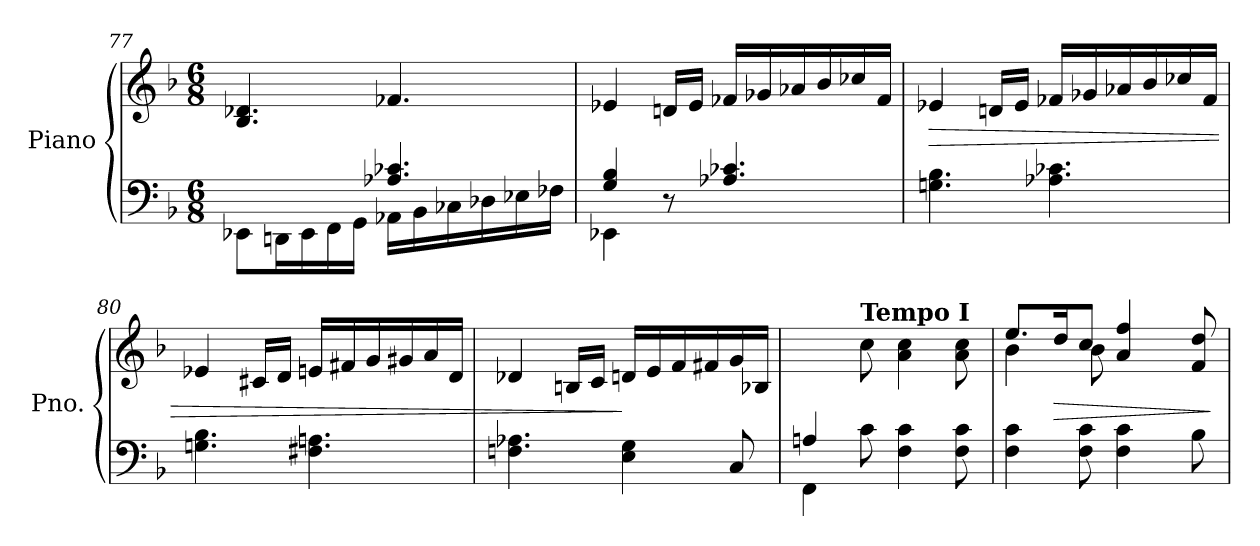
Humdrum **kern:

**kern	**kern	**dynam
*part1	*part1	*part1
*staff2	*staff1	*staff1/2
*I"Piano	*	*
*I'Pno.	*	*
*clefF4	*clefG2	*
*k[b-]	*k[b-]	*
*M6/8	*M6/8	*
=77	=77	=77
*^	*	*
4.ryy	8EE-X\L	4.B-/ 4.d-X/	.
.	16DDn\L	.	.
.	16EE-\	.	.
.	16FF\	.	.
.	16GG\JJ	.	.
4.A-X/ 4.c-X/	16AA-X\LL	4.f-X/	.
.	16BB-\	.	.
.	16C-X\	.	.
.	16D-X\	.	.
.	16E-X\	.	.
.	16F-X\JJ	.	.
=78	=78	=78	=78
4G/ 4B-/	4EE-X\	4e-X/	.
8r	2ryy	16dn/LL	.
.	.	16e-/JJ	.
4.A-X/ 4.c-X/	.	16f-X/LL	.
.	.	16g-X/	.
.	.	16a-X/	.
.	.	16b-/	.
.	.	16cc-X/	.
.	.	16f-/JJ	.
*v	*v	*	*
!!LO:LB:g=z
=79	=79	=79
!	!	!LO:HP:b
4.Gn\ 4.B-\	4e-X/	>
.	16dn/LL	.
.	16e-/JJ	.
4.A-X\ 4.c-X\	16f-X/LL	.
.	16g-X/	.
.	16a-X/	.
.	16b-/	.
.	16cc-X/	.
.	16f-/JJ	.
=80	=80	=80
4.Gn\ 4.B-\	4e-X/	.
.	16c#X/LL	.
.	16d/JJ	.
4.F#X\ 4.An\	16en/LL	.
.	16f#X/	.
.	16g/	.
.	16g#X/	.
.	16a/	.
.	16d/JJ	.
=81	=81	=81
4.Fn\ 4.A-X\	4d-X/	.
.	16Bn/LL	.
.	16c/JJ	.
4E\ 4G\	16dn/LL	]
.	16e/	.
.	16f/	.
.	16f#X/	.
8C/	16g/	.
.	16B-X/JJ	.
!!LO:PB:g=z
=82	=82	=82
*^	*	*
4An/	4FF\	4ryy	.
!	!	!LO:TX:a:B:t=Tempo I	!
2ryy	8c\	8cc\	.
.	4F\ 4c\	4a\ 4cc\	.
.	8F\ 8c\	8a\ 8cc\	.
*v	*v	*	*
=83	=83	=83
*	*^	*
4F\ 4c\	8.ee/L	4b-\	.
!	!	!	!LO:HP:b
.	16dd/K	.	>
8F\ 8c\	8cc/J	8b-\	.
4F\ 4c\	4a/ 4ff/	8reyy	.
.	.	4reyy	.
8B-\	8f/ 8dd/	.	.
*	*v	*v	*
.	.	]
=	=	=
*-	*-	*-
